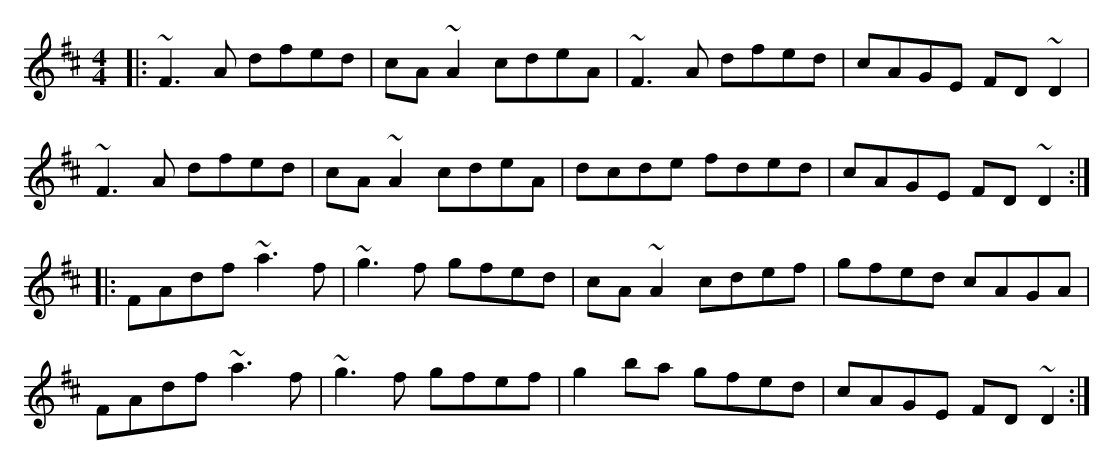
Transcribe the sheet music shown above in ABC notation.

X:1
M:4/4
K:D
|:~F3 A dfed|cA ~A2 cdeA|~F3 A dfed|cAGE FD ~D2|
~F3 A dfed|cA ~A2 cdeA|dcde fded|cAGE FD ~D2:|
|:FAdf ~a3 f|~g3 f gfed|cA ~A2 cdef|gfed cAGA|
FAdf ~a3 f|~g3 f gfef|g2 ba gfed|cAGE FD ~D2:|
